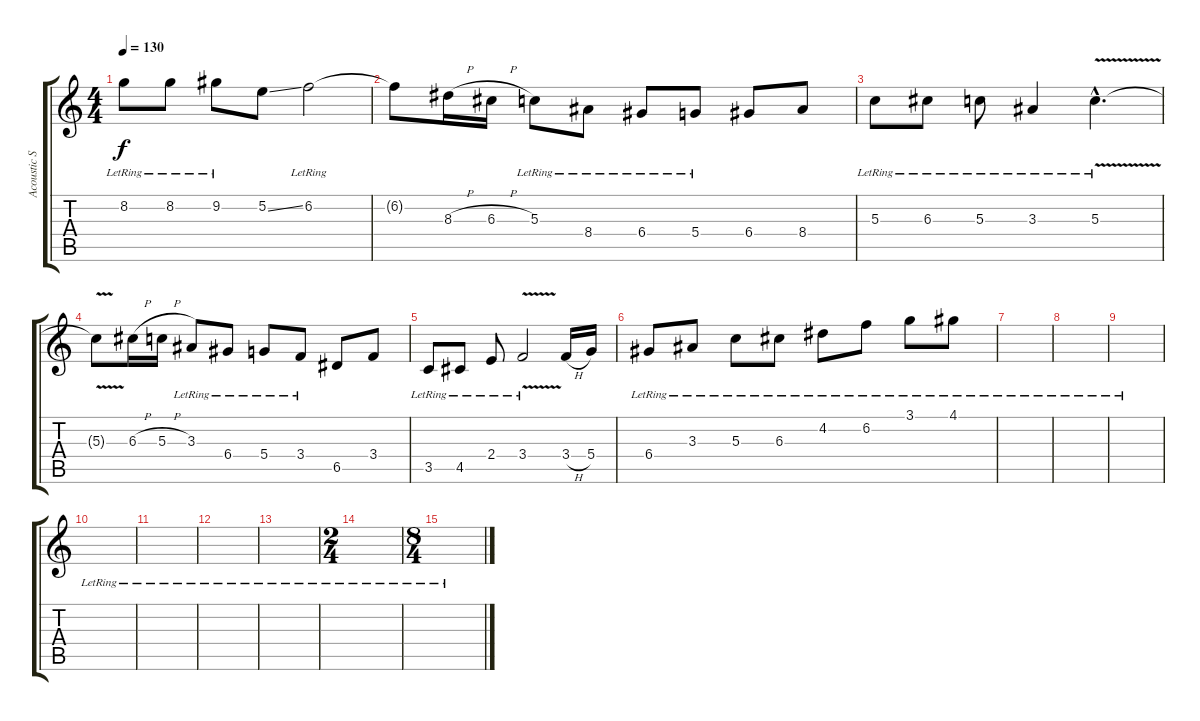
\track ("Acoustic Solo" "Acoustic S") {instrument acousticguitarsteel}
\staff {score tabs}
\tuning (E4 B3 G3 D3 A2 E2) {hide}
\ts (4 4)
\tempo 130
\clef g2
\ks c
8.2{lr}.8{dy f} 8.2{lr}.8 9.2{lr}.8 5.2{ss}.8 6.2{lr}.2 |
6.2{t}.8 8.3{h}.16 6.3{h}.16 5.3{lr}.8 8.4{lr}.8 6.4{lr}.8 5.4{lr}.8 6.4.8 8.4.8 |
5.3{lr}.8 6.3{lr}.8 5.3{lr}.8 3.3{lr}.4 5.3{v hac lr}.4{d} |
5.3{t}.8 6.3{h}.16 5.3{h}.16 3.3{lr}.8 6.4{lr}.8 5.4{lr}.8 3.4{lr}.8 6.5.8 3.4.8 |
3.5{lr}.8 4.5{lr}.8 2.4{lr}.8 3.4{v lr}.2 3.4{h}.16 5.4.16 |
6.4{lr}.8 3.3{lr}.8 5.3{lr}.8 6.3{lr}.8 4.2{lr}.8 6.2{lr}.8 3.1{lr}.8 4.1{lr}.8 |
|
|
|
|
|
|
|
\ts (2 4)
|
\ts (8 4)
